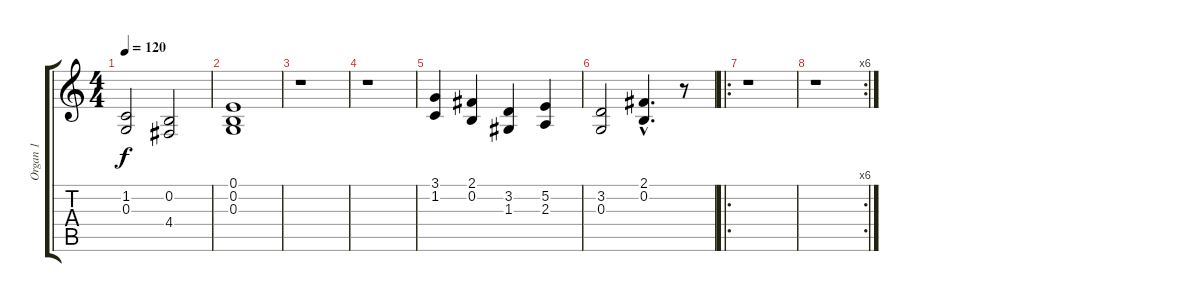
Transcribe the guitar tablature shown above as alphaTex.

\track ("Organ 1" "Organ 1") {instrument churchorgan}
\staff {score tabs}
\tuning (E4 B3 G3 D3 A2 E2) {hide}
\ts (4 4)
\tempo 120
\clef g2
\ks c
(1.2 0.3).2{dy f} (0.2 4.4).2 |
(0.1 0.2 0.3).1 |
r.1 |
r.1 |
(3.1 1.2).4 (2.1 0.2).4 (3.2 1.3).4 (5.2 2.3).4 |
(3.2 0.3).2 (2.1{hac} 0.2{hac}).4{d} r.8 |
\ro
r.1 |
\rc 6
r.1
